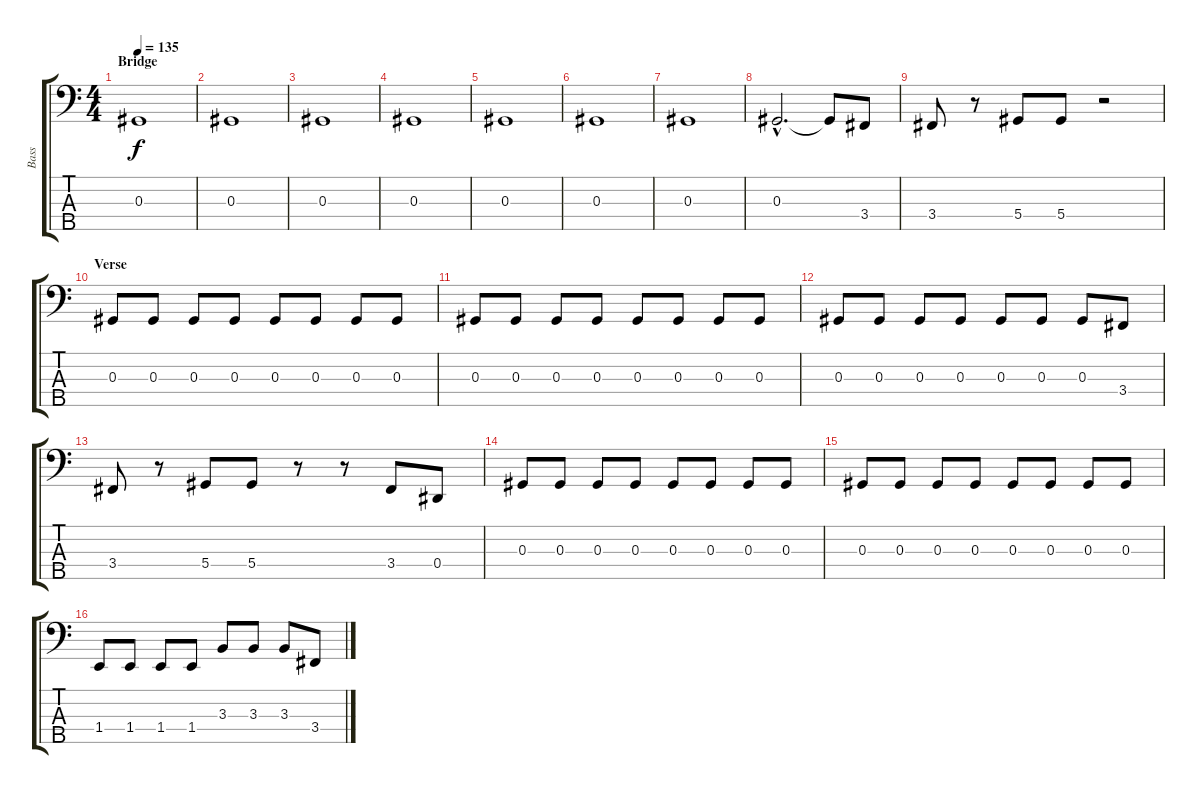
\track ("Bass" "Bass") {instrument electricbassfinger}
\staff {score tabs}
\tuning (Gb2 Db2 Ab1 Eb1 Bb0) {hide}
\ts (4 4)
\section ("" "Bridge")
\tempo 135
\clef f4
\ks c
0.3.1{dy f} |
0.3.1 |
0.3.1 |
0.3.1 |
0.3.1 |
0.3.1 |
0.3.1 |
0.3{hac}.2{d} 0.3{t}.8 3.4.8 |
3.4.8 r.8 5.4.8 5.4.8 r.2 |
\section ("" "Verse")
0.3.8 0.3.8 0.3.8 0.3.8 0.3.8 0.3.8 0.3.8 0.3.8 |
0.3.8 0.3.8 0.3.8 0.3.8 0.3.8 0.3.8 0.3.8 0.3.8 |
0.3.8 0.3.8 0.3.8 0.3.8 0.3.8 0.3.8 0.3.8 3.4.8 |
3.4.8 r.8 5.4.8 5.4.8 r.8 r.8 3.4.8 0.4.8 |
0.3.8 0.3.8 0.3.8 0.3.8 0.3.8 0.3.8 0.3.8 0.3.8 |
0.3.8 0.3.8 0.3.8 0.3.8 0.3.8 0.3.8 0.3.8 0.3.8 |
1.4.8 1.4.8 1.4.8 1.4.8 3.3.8 3.3.8 3.3.8 3.4.8
